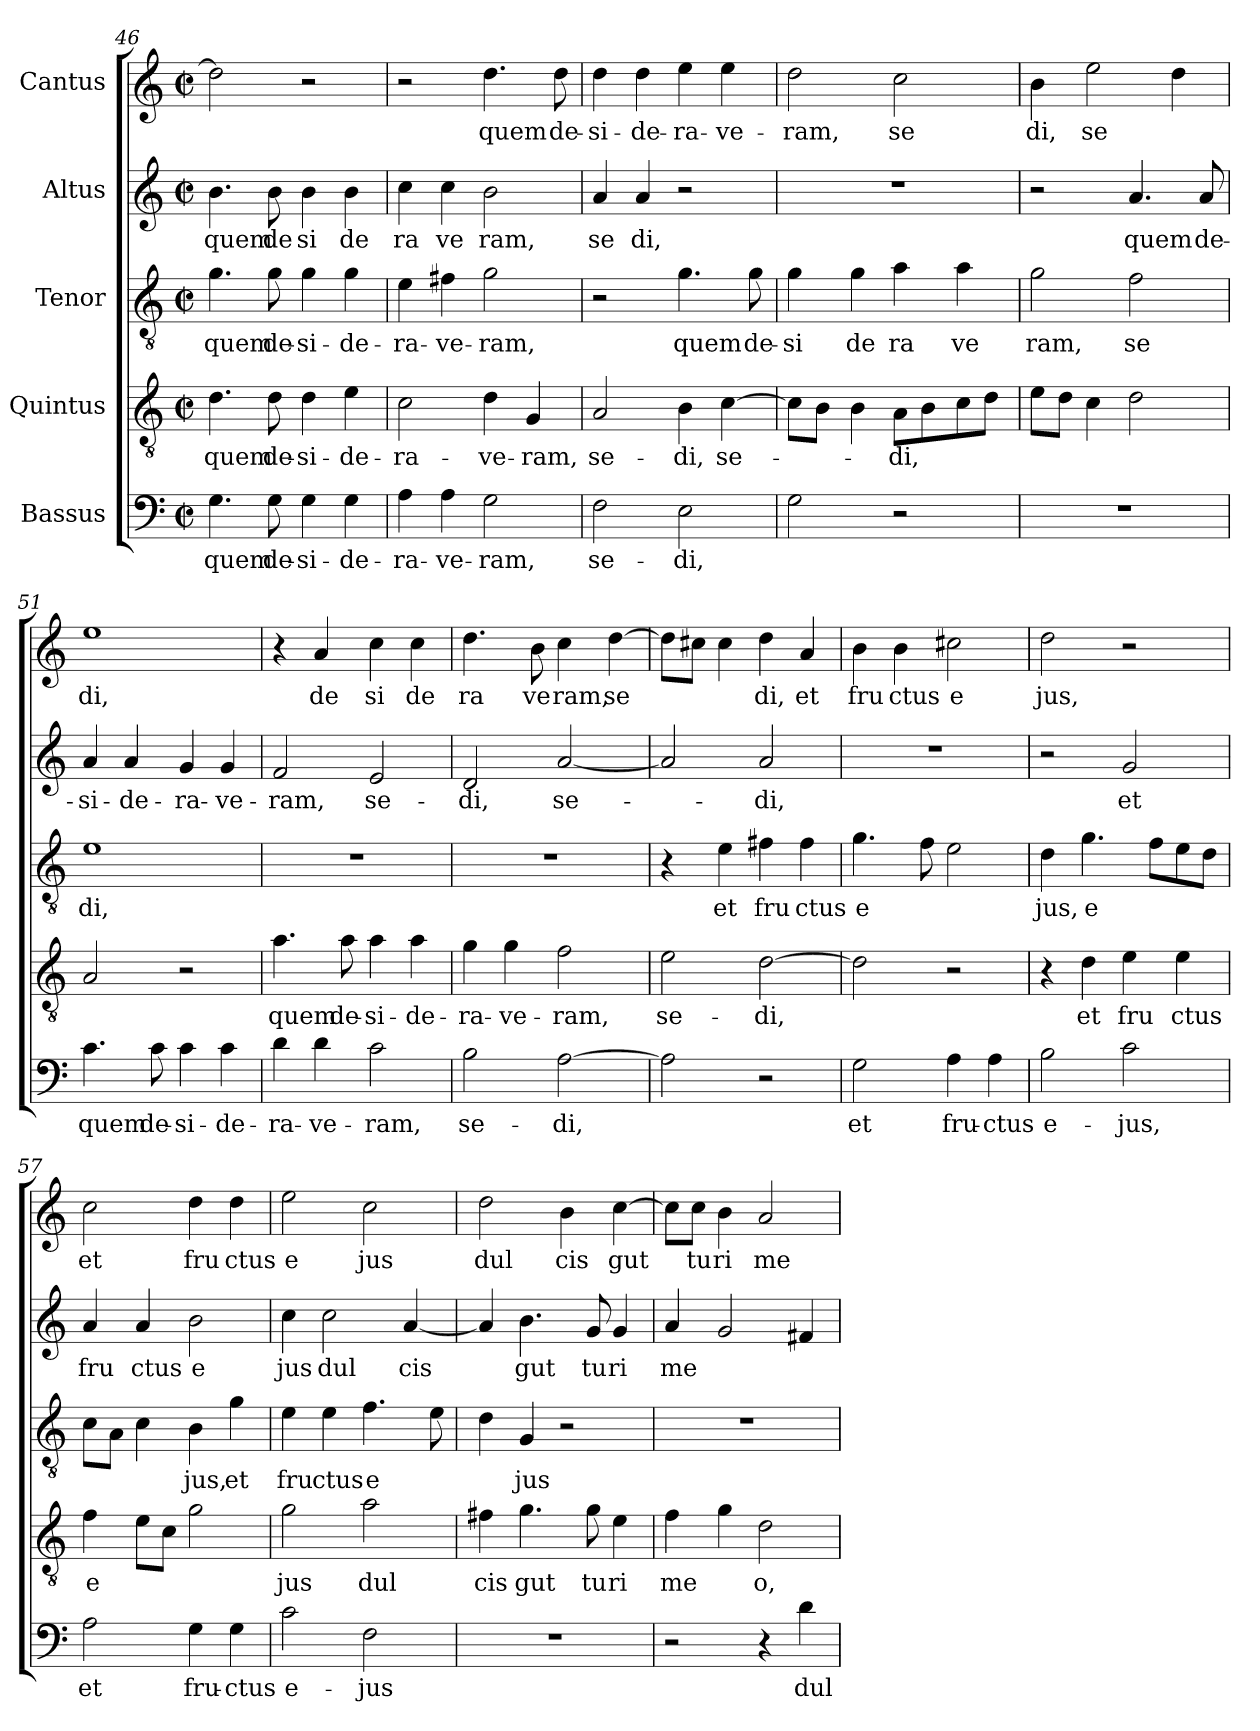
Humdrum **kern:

**kern	**text	**kern	**text	**kern	**text	**kern	**text	**kern	**text
*part5	*part5	*part4	*part4	*part3	*part3	*part2	*part2	*part1	*part1
*staff5	*staff5	*staff4	*staff4	*staff3	*staff3	*staff2	*staff2	*staff1	*staff1
*I"Bassus	*	*I"Quintus	*	*I"Tenor	*	*I"Altus	*	*I"Cantus	*
*clefF4	*	*clefGv2	*	*clefGv2	*	*clefG2	*	*clefG2	*
*	*	*	*	*	*	*k[]	*	*	*
*	*	*	*	*	*	*C:	*	*	*
*M2/2	*	*M2/2	*	*M2/2	*	*M2/2	*	*M2/2	*
*met(c|)	*	*met(c|)	*	*met(c|)	*	*met(c|)	*	*met(c|)	*
=46	=46	=46	=46	=46	=46	=46	=46	=46	=46
!	!LO:LY:b:cj	!	!LO:LY:b:cj	!	!LO:LY:b:cj	!	!LO:LY:b:cj	!	!
4.G\	quem	4.d\	quem	4.g\	quem	4.b\	quem	2dd\]	.
!	!LO:LY:b:cj	!	!LO:LY:b:cj	!	!LO:LY:b:cj	!	!LO:LY:b:cj	!	!
8G\	de-	8d\	de-	8g\	de-	8b\	de	.	.
!	!LO:LY:b:cj	!	!LO:LY:b:cj	!	!LO:LY:b:cj	!	!LO:LY:b:cj	!	!
4G\	-si-	4d\	-si-	4g\	-si-	4b\	si	2r	.
!	!LO:LY:b:cj	!	!LO:LY:b:cj	!	!LO:LY:b:cj	!	!LO:LY:b:cj	!	!
4G\	-de-	4e\	-de-	4g\	-de-	4b\	de	.	.
=47	=47	=47	=47	=47	=47	=47	=47	=47	=47
!	!LO:LY:b:cj	!	!LO:LY:b:cj	!	!LO:LY:b:cj	!	!LO:LY:b:cj	!	!
4A\	-ra-	2c\	-ra-	4e\	-ra-	4cc\	ra	2r	.
!	!LO:LY:b:cj	!	!	!	!LO:LY:b:cj	!	!LO:LY:b:cj	!	!
4A\	-ve-	.	.	4f#\	-ve-	4cc\	ve	.	.
!	!LO:LY:b:cj	!	!LO:LY:b:cj	!	!LO:LY:b:cj	!	!LO:LY:b:cj	!	!LO:LY:b:cj
2G\	-ram,	4d\	-ve-	2g\	-ram,	2b\	ram,	4.dd\	quem
!	!	!	!LO:LY:b:cj	!	!	!	!	!	!
.	.	4G/	-ram,	.	.	.	.	.	.
!	!	!	!	!	!	!	!	!	!LO:LY:b:cj
.	.	.	.	.	.	.	.	8dd\	de-
=48	=48	=48	=48	=48	=48	=48	=48	=48	=48
!	!LO:LY:b:cj	!	!LO:LY:b:cj	!	!	!	!LO:LY:b:cj	!	!LO:LY:b:cj
2F\	se-	2A/	se-	2r	.	4a/	se	4dd\	-si-
!	!	!	!	!	!	!	!LO:LY:b:cj	!	!LO:LY:b:cj
.	.	.	.	.	.	4a/	di,	4dd\	-de-
!	!LO:LY:b:cj	!	!LO:LY:b:cj	!	!LO:LY:b:cj	!	!	!	!LO:LY:b:cj
2E\	-di,	4B\	-di,	4.g\	quem	2r	.	4ee\	-ra-
!	!	!	!LO:LY:b:cj	!	!	!	!	!	!LO:LY:b:cj
.	.	[<4c\	se-	.	.	.	.	4ee\	-ve-
!	!	!	!	!	!LO:LY:b:cj	!	!	!	!
.	.	.	.	8g\	de-	.	.	.	.
!!LO:LB:g=z
=49	=49	=49	=49	=49	=49	=49	=49	=49	=49
!	!	!	!	!	!LO:LY:b:cj	!	!	!	!LO:LY:b:cj
*	*	*^	*	*	*	*	*	*	*
2G\	.	8c\L]	8ryy	.	4g\	-si	1r	.	2dd\	-ram,
.	.	8B\J	32ryy	.	.	.	.	.	.	.
.	.	.	2ryy	.	.	.	.	.	.	.
!	!	!	!	!	!	!LO:LY:b:cj	!	!	!	!
.	.	4B\	.	.	4g\	de	.	.	.	.
!	!	!	!	!LO:LY:b:cj	!	!LO:LY:b:cj	!	!	!	!LO:LY:b:cj
2r	.	8A\L	.	-di,	4a\	ra	.	.	2cc\	se
.	.	8B\	.	.	.	.	.	.	.	.
.	.	.	4ryy	.	.	.	.	.	.	.
!	!	!	!	!	!	!LO:LY:b:cj	!	!	!	!
.	.	8c\	.	.	4a\	ve	.	.	.	.
.	.	8d\J	.	.	.	.	.	.	.	.
.	.	.	16.ryy	.	.	.	.	.	.	.
=50	=50	=50	=50	=50	=50	=50	=50	=50	=50	=50
!	!	!	!	!	!	!LO:LY:b:cj	!	!	!	!LO:LY:b:cj
*	*	*v	*v	*	*	*	*	*	*	*
1r	.	8e\L	.	2g\	ram,	2r	.	4b\	di,
.	.	8d\J	.	.	.	.	.	.	.
!	!	!	!	!	!	!	!	!	!LO:LY:b:cj
.	.	4c\	.	.	.	.	.	2ee\	se
!	!	!	!	!	!LO:LY:b:cj	!	!LO:LY:b:cj	!	!
.	.	2d\	.	2f\	se	4.a/	quem	.	.
.	.	.	.	.	.	.	.	4dd\	.
!	!	!	!	!	!	!	!LO:LY:b:cj	!	!
.	.	.	.	.	.	8a/	de-	.	.
=51	=51	=51	=51	=51	=51	=51	=51	=51	=51
!	!LO:LY:b:cj	!	!	!	!LO:LY:b:cj	!	!LO:LY:b:cj	!	!LO:LY:b:cj
4.c\	quem	2A/	.	1e	di,	4a/	-si-	1ee	di,
!	!	!	!	!	!	!	!LO:LY:b:cj	!	!
.	.	.	.	.	.	4a/	-de-	.	.
!	!LO:LY:b:cj	!	!	!	!	!	!	!	!
8c\	de-	.	.	.	.	.	.	.	.
!	!LO:LY:b:cj	!	!	!	!	!	!LO:LY:b:cj	!	!
4c\	-si-	2r	.	.	.	4g/	-ra-	.	.
!	!LO:LY:b:cj	!	!	!	!	!	!LO:LY:b:cj	!	!
4c\	-de-	.	.	.	.	4g/	-ve-	.	.
=52	=52	=52	=52	=52	=52	=52	=52	=52	=52
!	!LO:LY:b:cj	!	!LO:LY:b:cj	!	!	!	!LO:LY:b:cj	!	!
4d\	-ra-	4.a\	quem	1r	.	2f/	-ram,	4r	.
!	!LO:LY:b:cj	!	!	!	!	!	!	!	!LO:LY:b:cj
4d\	-ve-	.	.	.	.	.	.	4a/	de
!	!	!	!LO:LY:b:cj	!	!	!	!	!	!
.	.	8a\	de-	.	.	.	.	.	.
!	!LO:LY:b:cj	!	!LO:LY:b:cj	!	!	!	!LO:LY:b:cj	!	!LO:LY:b:cj
2c\	-ram,	4a\	-si-	.	.	2e/	se-	4cc\	si
!	!	!	!LO:LY:b:cj	!	!	!	!	!	!LO:LY:b:cj
.	.	4a\	-de-	.	.	.	.	4cc\	de
=53	=53	=53	=53	=53	=53	=53	=53	=53	=53
!	!LO:LY:b:cj	!	!LO:LY:b:cj	!	!	!	!LO:LY:b:cj	!	!LO:LY:b:cj
2B\	se-	4g\	-ra-	1r	.	2d/	-di,	4.dd\	ra
!	!	!	!LO:LY:b:cj	!	!	!	!	!	!
.	.	4g\	-ve-	.	.	.	.	.	.
!	!	!	!	!	!	!	!	!	!LO:LY:b:cj
.	.	.	.	.	.	.	.	8b\	ve
!	!LO:LY:b:cj	!	!LO:LY:b:cj	!	!	!	!LO:LY:b:cj	!	!LO:LY:b:cj
[>2A\	-di,	2f\	-ram,	.	.	[<2a/	se-	4cc\	ram,
!	!	!	!	!	!	!	!	!	!LO:LY:b:cj
.	.	.	.	.	.	.	.	[>4dd\	se
=54	=54	=54	=54	=54	=54	=54	=54	=54	=54
!	!	!	!LO:LY:b:cj	!	!	!	!	!	!
2A\]	.	2e\	se-	4r	.	2a/]	.	8dd\L]	.
.	.	.	.	.	.	.	.	8cc#X\J	.
!	!	!	!	!	!LO:LY:b:cj	!	!	!	!
.	.	.	.	4e\	et	.	.	4cc#\	.
!	!	!	!LO:LY:b:cj	!	!LO:LY:b:cj	!	!LO:LY:b:cj	!	!LO:LY:b:cj
2r	.	[<2d\	-di,	4f#X\	fru	2a/	-di,	4dd\	di,
!	!	!	!	!	!LO:LY:b:cj	!	!	!	!LO:LY:b:cj
.	.	.	.	4f#\	ctus	.	.	4a/	et
!!LO:PB:g=z
=55	=55	=55	=55	=55	=55	=55	=55	=55	=55
!	!LO:LY:b:cj	!	!	!	!LO:LY:b:cj	!	!	!	!LO:LY:b:cj
2G\	et	2d\]	.	4.g\	e	1r	.	4b\	fru
!	!	!	!	!	!	!	!	!	!LO:LY:b:cj
.	.	.	.	.	.	.	.	4b\	ctus
.	.	.	.	8f\	.	.	.	.	.
!	!LO:LY:b:cj	!	!	!	!	!	!	!	!LO:LY:b:cj
4A\	fru-	2r	.	2e\	.	.	.	2cc#X\	e
!	!LO:LY:b:cj	!	!	!	!	!	!	!	!
4A\	-ctus	.	.	.	.	.	.	.	.
=56	=56	=56	=56	=56	=56	=56	=56	=56	=56
!	!LO:LY:b:cj	!	!	!	!LO:LY:b:cj	!	!	!	!LO:LY:b:cj
2B\	e-	4r	.	4d\	jus,	2r	.	2dd\	jus,
!	!	!	!LO:LY:b:cj	!	!LO:LY:b:cj	!	!	!	!
.	.	4d\	et	4.g\	e	.	.	.	.
!	!LO:LY:b:cj	!	!LO:LY:b:cj	!	!	!	!LO:LY:b:cj	!	!
2c\	-jus,	4e\	fru	.	.	2g/	et	2r	.
.	.	.	.	8f\L	.	.	.	.	.
!	!	!	!LO:LY:b:cj	!	!	!	!	!	!
.	.	4e\	ctus	8e\	.	.	.	.	.
.	.	.	.	8d\J	.	.	.	.	.
=57	=57	=57	=57	=57	=57	=57	=57	=57	=57
!	!LO:LY:b:cj	!	!LO:LY:b:cj	!	!	!	!LO:LY:b:cj	!	!LO:LY:b:cj
2A\	et	4f\	e	8c\L	.	4a/	fru	2cc\	et
.	.	.	.	8A\J	.	.	.	.	.
!	!	!	!	!	!	!	!LO:LY:b:cj	!	!
.	.	8e\L	.	4c\	.	4a/	ctus	.	.
.	.	8c\J	.	.	.	.	.	.	.
!	!LO:LY:b:cj	!	!	!	!LO:LY:b:cj	!	!LO:LY:b:cj	!	!LO:LY:b:cj
4G\	fru-	2g\	.	4B\	jus,	2b\	e	4dd\	fru
!	!LO:LY:b:cj	!	!	!	!LO:LY:b:cj	!	!	!	!LO:LY:b:cj
4G\	-ctus	.	.	4g\	et	.	.	4dd\	ctus
=58	=58	=58	=58	=58	=58	=58	=58	=58	=58
!	!LO:LY:b:cj	!	!LO:LY:b:cj	!	!LO:LY:b:cj	!	!LO:LY:b:cj	!	!LO:LY:b:cj
2c\	e-	2g\	jus	4e\	fru	4cc\	jus	2ee\	e
!	!	!	!	!	!LO:LY:b:cj	!	!LO:LY:b:cj	!	!
.	.	.	.	4e\	ctus	2cc\	dul	.	.
!	!LO:LY:b:cj	!	!LO:LY:b:cj	!	!LO:LY:b:cj	!	!	!	!LO:LY:b:cj
2F\	-jus	2a\	dul	4.f\	e	.	.	2cc\	jus
!	!	!	!	!	!	!	!LO:LY:b	!	!
.	.	.	.	.	.	[<4a/	cis	.	.
.	.	.	.	8e\	.	.	.	.	.
=59	=59	=59	=59	=59	=59	=59	=59	=59	=59
!	!	!	!LO:LY:b:cj	!	!	!	!	!	!LO:LY:b:cj
1r	.	4f#X\	cis	4d\	.	4a/]	.	2dd\	dul
!	!	!	!LO:LY:b:cj	!	!LO:LY:b:cj	!	!LO:LY:b:cj	!	!
.	.	4.g\	gut	4G/	jus	4.b\	gut	.	.
!	!	!	!	!	!	!	!	!	!LO:LY:b:cj
.	.	.	.	2r	.	.	.	4b\	cis
!	!	!	!LO:LY:b:cj	!	!	!	!LO:LY:b:cj	!	!
.	.	8g\	tu	.	.	8g/	tu	.	.
!	!	!	!LO:LY:b:cj	!	!	!	!LO:LY:b:cj	!	!LO:LY:b
.	.	4e\	ri	.	.	4g/	ri	[>4cc\	gut
=60	=60	=60	=60	=60	=60	=60	=60	=60	=60
!	!	!	!LO:LY:b	!	!	!	!LO:LY:b	!	!
2r	.	4f\	me	1r	.	4a/	me	8cc\L]	.
!	!	!	!	!	!	!	!	!	!LO:LY:b:cj
.	.	.	.	.	.	.	.	8cc\J	tu
!	!	!	!	!	!	!	!	!	!LO:LY:b:cj
.	.	4g\	.	.	.	2g/	.	4b\	ri
!	!	!	!LO:LY:b:cj	!	!	!	!	!	!LO:LY:b:cj
4r	.	2d\	o,	.	.	.	.	2a/	me
!	!LO:LY:b:cj	!	!	!	!	!	!	!	!
4d\	dul-	.	.	.	.	4f#/	.	.	.
=	=	=	=	=	=	=	=	=	=
*-	*-	*-	*-	*-	*-	*-	*-	*-	*-
